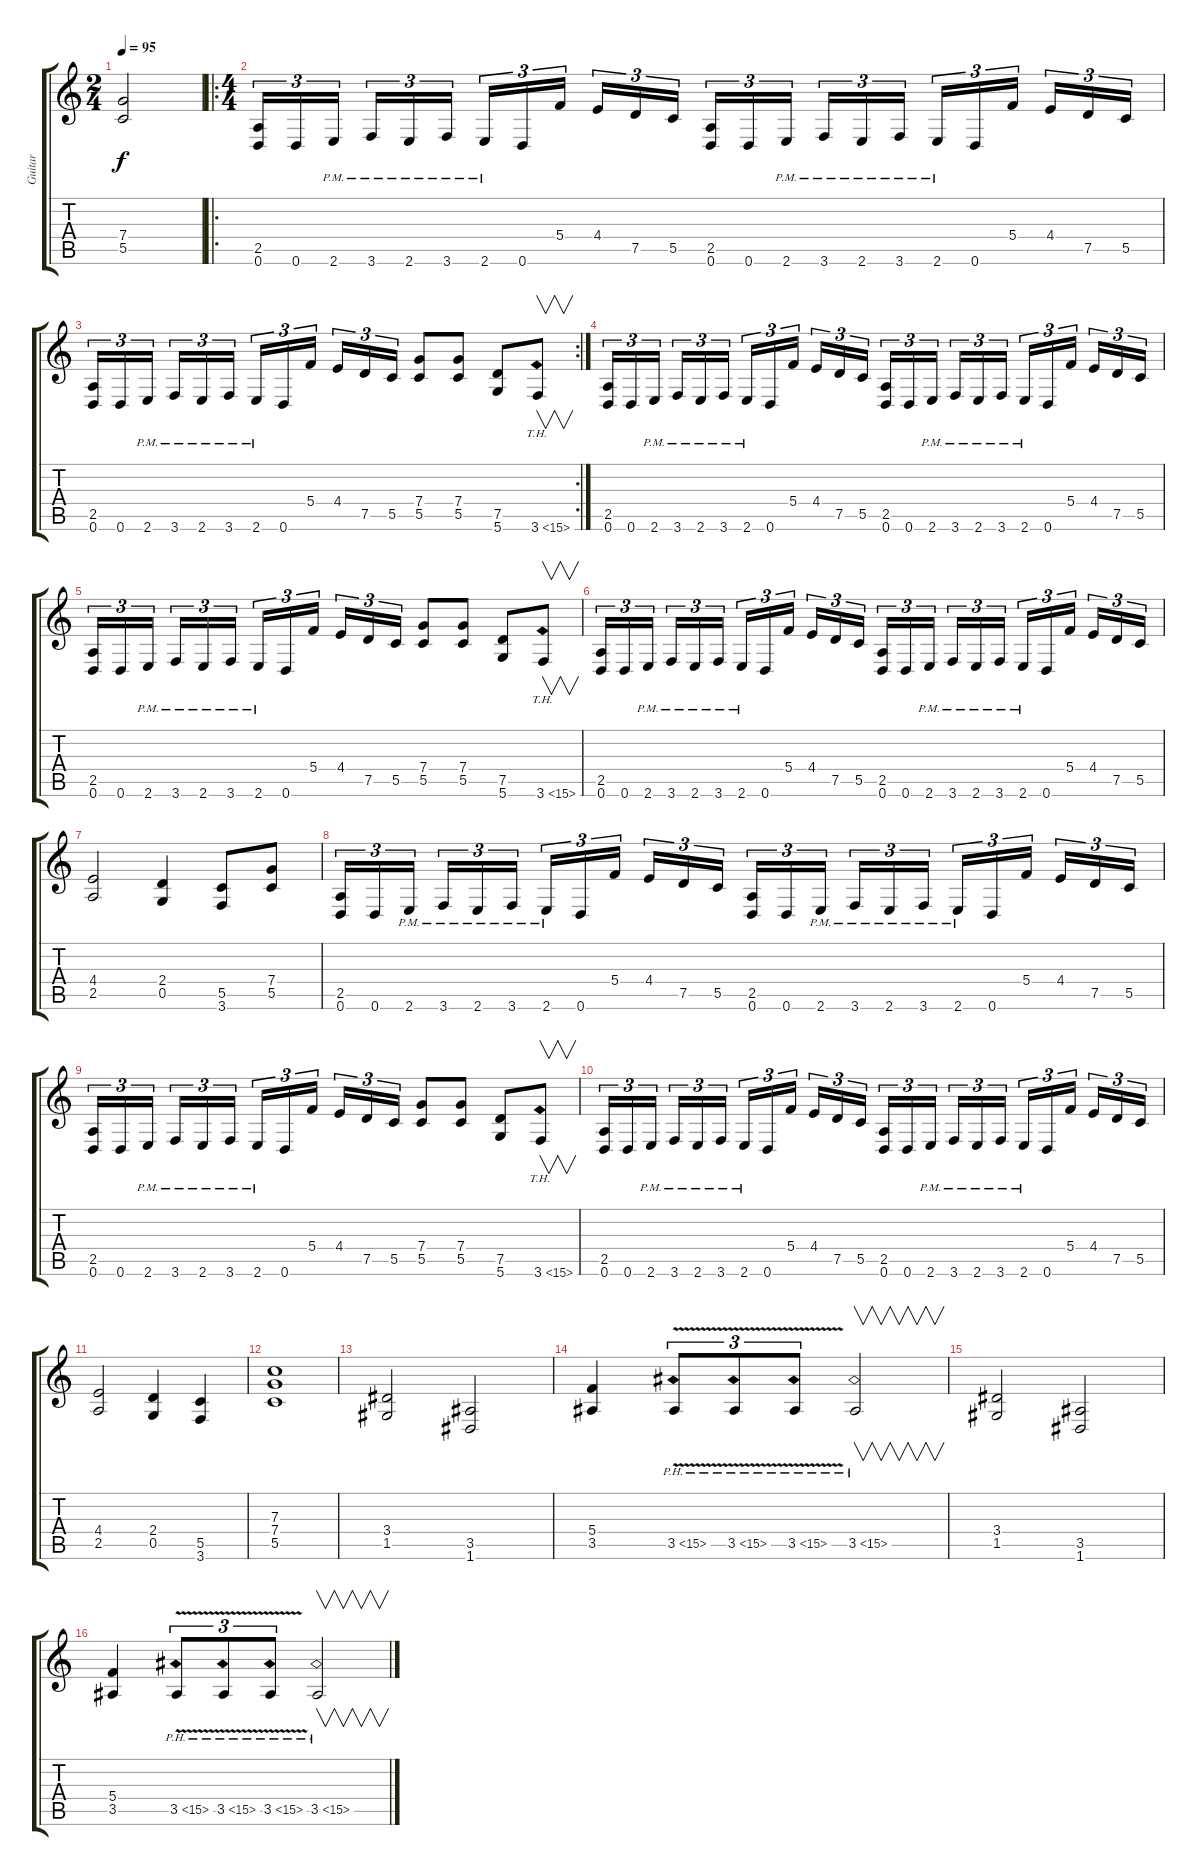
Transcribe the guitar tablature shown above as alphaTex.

\track ("Guitar" "Guitar") {instrument overdrivenguitar}
\staff {score tabs}
\tuning (D4 A3 F3 C3 G2 D2) {hide}
\ts (2 4)
\tempo 95
\clef g2
\ks c
(7.4{t} 5.5{t}).2{dy f} |
\ro
\ts (4 4)
(2.5 0.6).16{tu (3 2)} 0.6.16{tu (3 2)} 2.6{pm}.16{tu (3 2) beam splitsecondary} 3.6{pm}.16{tu (3 2)} 2.6{pm}.16{tu (3 2)} 3.6{pm}.16{tu (3 2)} 2.6{pm}.16{tu (3 2)} 0.6.16{tu (3 2)} 5.4.16{tu (3 2) beam splitsecondary} 4.4.16{tu (3 2)} 7.5.16{tu (3 2)} 5.5.16{tu (3 2)} (2.5 0.6).16{tu (3 2)} 0.6.16{tu (3 2)} 2.6{pm}.16{tu (3 2) beam splitsecondary} 3.6{pm}.16{tu (3 2)} 2.6{pm}.16{tu (3 2)} 3.6{pm}.16{tu (3 2)} 2.6{pm}.16{tu (3 2)} 0.6.16{tu (3 2)} 5.4.16{tu (3 2) beam splitsecondary} 4.4.16{tu (3 2)} 7.5.16{tu (3 2)} 5.5.16{tu (3 2)} |
\rc 2
(2.5 0.6).16{tu (3 2)} 0.6.16{tu (3 2)} 2.6{pm}.16{tu (3 2) beam splitsecondary} 3.6{pm}.16{tu (3 2)} 2.6{pm}.16{tu (3 2)} 3.6{pm}.16{tu (3 2)} 2.6{pm}.16{tu (3 2)} 0.6.16{tu (3 2)} 5.4.16{tu (3 2) beam splitsecondary} 4.4.16{tu (3 2)} 7.5.16{tu (3 2)} 5.5.16{tu (3 2)} (7.4 5.5).8 (7.4 5.5).8 (7.5 5.6).8 3.6{th 12}.8{v} |
(2.5 0.6).16{tu (3 2)} 0.6.16{tu (3 2)} 2.6{pm}.16{tu (3 2) beam splitsecondary} 3.6{pm}.16{tu (3 2)} 2.6{pm}.16{tu (3 2)} 3.6{pm}.16{tu (3 2)} 2.6{pm}.16{tu (3 2)} 0.6.16{tu (3 2)} 5.4.16{tu (3 2) beam splitsecondary} 4.4.16{tu (3 2)} 7.5.16{tu (3 2)} 5.5.16{tu (3 2)} (2.5 0.6).16{tu (3 2)} 0.6.16{tu (3 2)} 2.6{pm}.16{tu (3 2) beam splitsecondary} 3.6{pm}.16{tu (3 2)} 2.6{pm}.16{tu (3 2)} 3.6{pm}.16{tu (3 2)} 2.6{pm}.16{tu (3 2)} 0.6.16{tu (3 2)} 5.4.16{tu (3 2) beam splitsecondary} 4.4.16{tu (3 2)} 7.5.16{tu (3 2)} 5.5.16{tu (3 2)} |
(2.5 0.6).16{tu (3 2)} 0.6.16{tu (3 2)} 2.6{pm}.16{tu (3 2) beam splitsecondary} 3.6{pm}.16{tu (3 2)} 2.6{pm}.16{tu (3 2)} 3.6{pm}.16{tu (3 2)} 2.6{pm}.16{tu (3 2)} 0.6.16{tu (3 2)} 5.4.16{tu (3 2) beam splitsecondary} 4.4.16{tu (3 2)} 7.5.16{tu (3 2)} 5.5.16{tu (3 2)} (7.4 5.5).8 (7.4 5.5).8 (7.5 5.6).8 3.6{th 12}.8{v} |
(2.5 0.6).16{tu (3 2)} 0.6.16{tu (3 2)} 2.6{pm}.16{tu (3 2) beam splitsecondary} 3.6{pm}.16{tu (3 2)} 2.6{pm}.16{tu (3 2)} 3.6{pm}.16{tu (3 2)} 2.6{pm}.16{tu (3 2)} 0.6.16{tu (3 2)} 5.4.16{tu (3 2) beam splitsecondary} 4.4.16{tu (3 2)} 7.5.16{tu (3 2)} 5.5.16{tu (3 2)} (2.5 0.6).16{tu (3 2)} 0.6.16{tu (3 2)} 2.6{pm}.16{tu (3 2) beam splitsecondary} 3.6{pm}.16{tu (3 2)} 2.6{pm}.16{tu (3 2)} 3.6{pm}.16{tu (3 2)} 2.6{pm}.16{tu (3 2)} 0.6.16{tu (3 2)} 5.4.16{tu (3 2) beam splitsecondary} 4.4.16{tu (3 2)} 7.5.16{tu (3 2)} 5.5.16{tu (3 2)} |
(4.4 2.5).2 (2.4 0.5).4 (5.5 3.6).8 (7.4 5.5).8 |
(2.5 0.6).16{tu (3 2)} 0.6.16{tu (3 2)} 2.6{pm}.16{tu (3 2) beam splitsecondary} 3.6{pm}.16{tu (3 2)} 2.6{pm}.16{tu (3 2)} 3.6{pm}.16{tu (3 2)} 2.6{pm}.16{tu (3 2)} 0.6.16{tu (3 2)} 5.4.16{tu (3 2) beam splitsecondary} 4.4.16{tu (3 2)} 7.5.16{tu (3 2)} 5.5.16{tu (3 2)} (2.5 0.6).16{tu (3 2)} 0.6.16{tu (3 2)} 2.6{pm}.16{tu (3 2) beam splitsecondary} 3.6{pm}.16{tu (3 2)} 2.6{pm}.16{tu (3 2)} 3.6{pm}.16{tu (3 2)} 2.6{pm}.16{tu (3 2)} 0.6.16{tu (3 2)} 5.4.16{tu (3 2) beam splitsecondary} 4.4.16{tu (3 2)} 7.5.16{tu (3 2)} 5.5.16{tu (3 2)} |
(2.5 0.6).16{tu (3 2)} 0.6.16{tu (3 2)} 2.6{pm}.16{tu (3 2) beam splitsecondary} 3.6{pm}.16{tu (3 2)} 2.6{pm}.16{tu (3 2)} 3.6{pm}.16{tu (3 2)} 2.6{pm}.16{tu (3 2)} 0.6.16{tu (3 2)} 5.4.16{tu (3 2) beam splitsecondary} 4.4.16{tu (3 2)} 7.5.16{tu (3 2)} 5.5.16{tu (3 2)} (7.4 5.5).8 (7.4 5.5).8 (7.5 5.6).8 3.6{th 12}.8{v} |
(2.5 0.6).16{tu (3 2)} 0.6.16{tu (3 2)} 2.6{pm}.16{tu (3 2) beam splitsecondary} 3.6{pm}.16{tu (3 2)} 2.6{pm}.16{tu (3 2)} 3.6{pm}.16{tu (3 2)} 2.6{pm}.16{tu (3 2)} 0.6.16{tu (3 2)} 5.4.16{tu (3 2) beam splitsecondary} 4.4.16{tu (3 2)} 7.5.16{tu (3 2)} 5.5.16{tu (3 2)} (2.5 0.6).16{tu (3 2)} 0.6.16{tu (3 2)} 2.6{pm}.16{tu (3 2) beam splitsecondary} 3.6{pm}.16{tu (3 2)} 2.6{pm}.16{tu (3 2)} 3.6{pm}.16{tu (3 2)} 2.6{pm}.16{tu (3 2)} 0.6.16{tu (3 2)} 5.4.16{tu (3 2) beam splitsecondary} 4.4.16{tu (3 2)} 7.5.16{tu (3 2)} 5.5.16{tu (3 2)} |
(4.4 2.5).2 (2.4 0.5).4 (5.5 3.6).4 |
(7.3 7.4 5.5).1 |
(3.4 1.5).2 (3.5 1.6).2 |
(5.4 3.5).4 3.5{ph 12 v}.8{tu (3 2)} 3.5{ph 12 v}.8{tu (3 2)} 3.5{ph 12 v}.8{tu (3 2)} 3.5{ph 12}.2{v} |
(3.4 1.5).2 (3.5 1.6).2 |
(5.4 3.5).4 3.5{ph 12 v}.8{tu (3 2)} 3.5{ph 12 v}.8{tu (3 2)} 3.5{ph 12 v}.8{tu (3 2)} 3.5{ph 12}.2{v}
